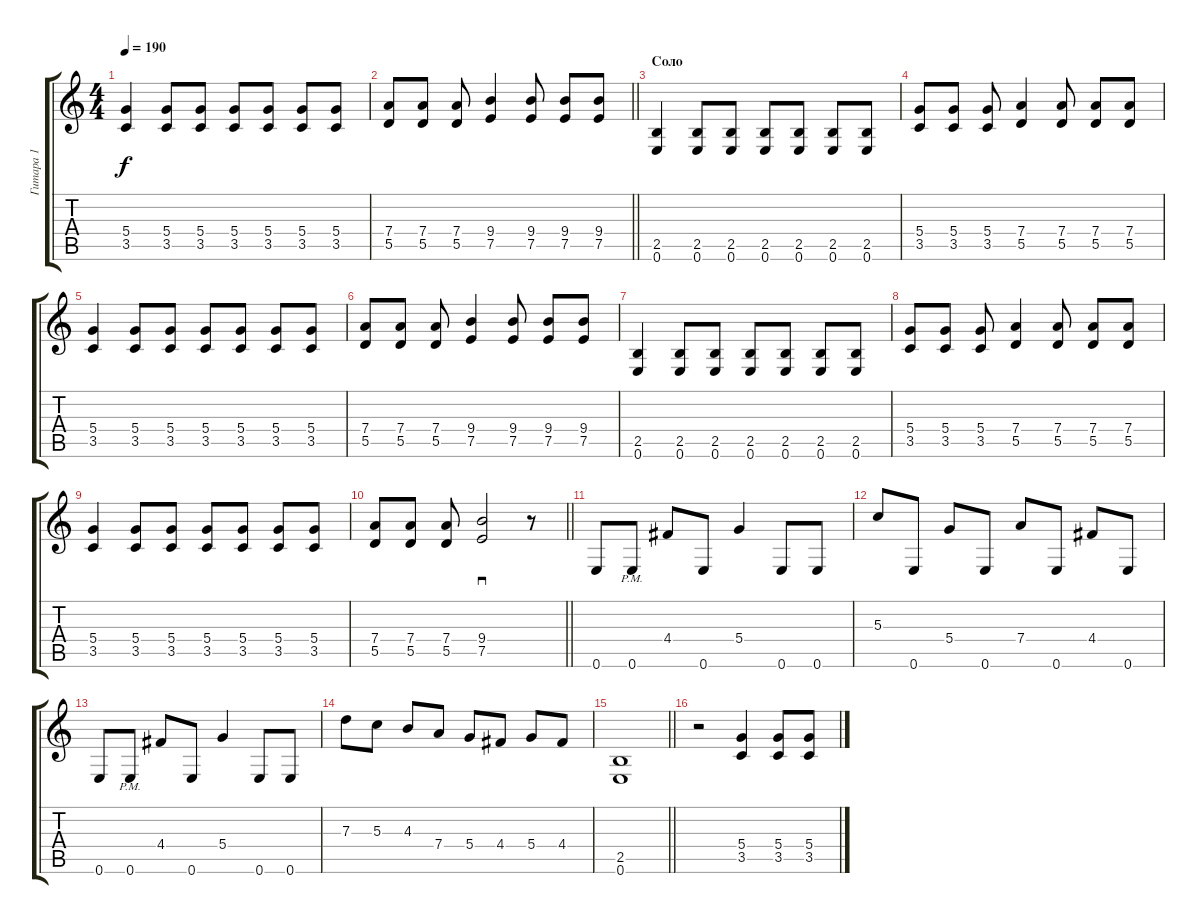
\track ("Гитара 1" "Гитара 1") {instrument distortionguitar}
\staff {score tabs}
\tuning (E4 B3 G3 D3 A2 E2) {hide}
\ts (4 4)
\tempo 190
\clef g2
\ks c
(5.4 3.5).4{dy f} (5.4 3.5).8 (5.4 3.5).8 (5.4 3.5).8 (5.4 3.5).8 (5.4 3.5).8 (5.4 3.5).8 |
\barLineRight lightlight
(7.4 5.5).8 (7.4 5.5).8 (7.4 5.5).8 (9.4 7.5).4 (9.4 7.5).8 (9.4 7.5).8 (9.4 7.5).8 |
\section ("" "Соло")
(2.5 0.6).4 (2.5 0.6).8 (2.5 0.6).8 (2.5 0.6).8 (2.5 0.6).8 (2.5 0.6).8 (2.5 0.6).8 |
(5.4 3.5).8 (5.4 3.5).8 (5.4 3.5).8 (7.4 5.5).4 (7.4 5.5).8 (7.4 5.5).8 (7.4 5.5).8 |
(5.4 3.5).4 (5.4 3.5).8 (5.4 3.5).8 (5.4 3.5).8 (5.4 3.5).8 (5.4 3.5).8 (5.4 3.5).8 |
(7.4 5.5).8 (7.4 5.5).8 (7.4 5.5).8 (9.4 7.5).4 (9.4 7.5).8 (9.4 7.5).8 (9.4 7.5).8 |
(2.5 0.6).4 (2.5 0.6).8 (2.5 0.6).8 (2.5 0.6).8 (2.5 0.6).8 (2.5 0.6).8 (2.5 0.6).8 |
(5.4 3.5).8 (5.4 3.5).8 (5.4 3.5).8 (7.4 5.5).4 (7.4 5.5).8 (7.4 5.5).8 (7.4 5.5).8 |
(5.4 3.5).4 (5.4 3.5).8 (5.4 3.5).8 (5.4 3.5).8 (5.4 3.5).8 (5.4 3.5).8 (5.4 3.5).8 |
\barLineRight lightlight
(7.4 5.5).8 (7.4 5.5).8 (7.4 5.5).8 (9.4 7.5).2{sd} r.8 |
0.6.8 0.6{pm}.8 4.4.8 0.6.8 5.4.4 0.6.8 0.6.8 |
5.3.8 0.6.8 5.4.8 0.6.8 7.4.8 0.6.8 4.4.8 0.6.8 |
0.6.8 0.6{pm}.8 4.4.8 0.6.8 5.4.4 0.6.8 0.6.8 |
7.3.8 5.3.8 4.3.8 7.4.8 5.4.8 4.4.8 5.4.8 4.4.8 |
\barLineRight lightlight
(2.5 0.6).1 |
r.2 (5.4 3.5).4 (5.4 3.5).8 (5.4 3.5).8
